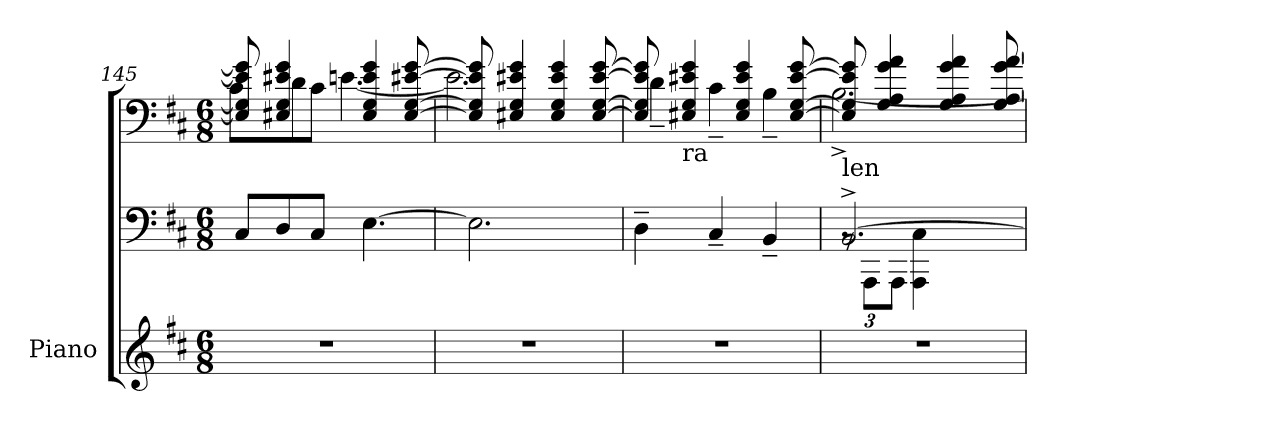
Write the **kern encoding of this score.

**kern	**kern	**kern
*part1	*part1	*part1
*staff3	*staff2	*staff1
*I"Piano	*	*
*I'Pno.	*	*
!!LO:LB:g=z
*clefG2	*clefF4	*clefF4
*k[f#c#]	*k[f#c#]	*k[f#c#]
*D:	*D:	*D:
*M6/8	*M6/8	*M6/8
=145	=145	=145
*	*	*^
2.r	8C#/L	8E#/] 8G/] 8e#/] 8g/]	8c#\L
.	8D/	4E#X/ 4G/ 4e#X/ 4g/	8d\
.	8C#/J	.	8c#\J
.	[4.E\	4E#/ 4G/ 4e#/ 4g/	[4.en\
.	.	[8E#/ [8G/ [8e#X/ [8g/	.
=146	=146	=146	=146
2.r	2.E\]	8E#/] 8G/] 8e#/] 8g/]	2.e\]
.	.	4E#X/ 4G/ 4e#X/ 4g/	.
.	.	4E#/ 4G/ 4e#/ 4g/	.
.	.	[8E#/ [8G/ [8e#/ [8g/	.
=147	=147	=147	=147
2.r	4D~\	8E#/] 8G/] 8e#/] 8g/]	4d~\
!	!	!LO:TX:b:t=ra	!
.	.	4E#X/ 4G/ 4e#X/ 4g/	.
.	4C#~/	.	4c#~\
.	.	4E#/ 4G/ 4e#/ 4g/	.
.	4BB~/	.	4B~\
.	.	[8E#/ [8G/ [8e#/ [8g/	.
=148	=148	=148	=148
*	*^	*	*
*	*	*Xbrackettup	*	*
!	!	!	!LO:TX:b:t=len	!
2.r	[2.BB^/	12rBB	8E#/] 8G/] 8e#/] 8g/]	[2.B^\
*	*8ba	*	*	*
.	.	12AAAA\L	.	.
.	.	.	4G/ 4A/ 4g/ 4a/	.
*	*X8ba	*	*	*
.	.	12AAA\J	.	.
.	.	4AAA\ 4C#\	.	.
.	.	.	4G/ 4A/ 4g/ 4a/	.
.	.	4ryy	.	.
.	.	.	[8G/ [8A/ [8g/ [8a/	.
*	*v	*v	*	*
*	*	*v	*v
=	=	=
*-	*-	*-
